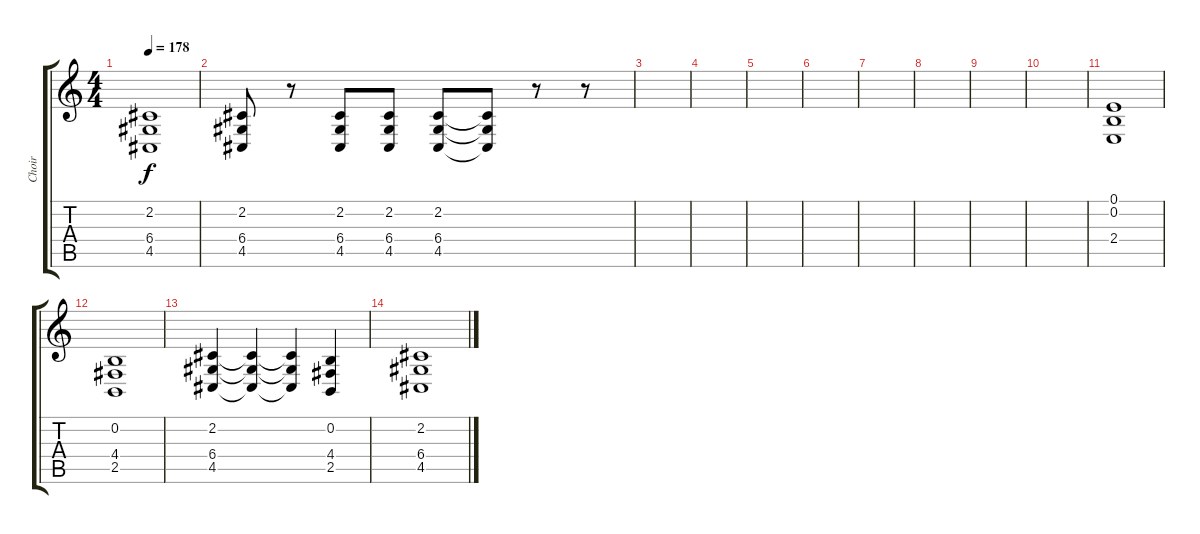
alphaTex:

\track ("Choir" "Choir") {instrument choiraahs}
\staff {score tabs}
\tuning (E4 B3 G3 D3 A2 E2) {hide}
\ts (4 4)
\tempo 178
\clef g2
\ks c
(2.2{t} 6.4{t} 4.5{t}).1{dy f volume 10} |
(2.2 6.4 4.5).8{volume 12} r.8 (2.2 6.4 4.5).8 (2.2 6.4 4.5).8 (2.2 6.4 4.5).8 (2.2{t} 6.4{t} 4.5{t}).8 r.8 r.8 |
|
|
|
|
|
|
|
|
(0.1 0.2 2.4).1 |
(0.2 4.4 2.5).1 |
(2.2 6.4 4.5).4 (2.2{t} 6.4{t} 4.5{t}).4 (2.2{t} 6.4{t} 4.5{t}).4 (0.2 4.4 2.5).4 |
(2.2 6.4 4.5).1
